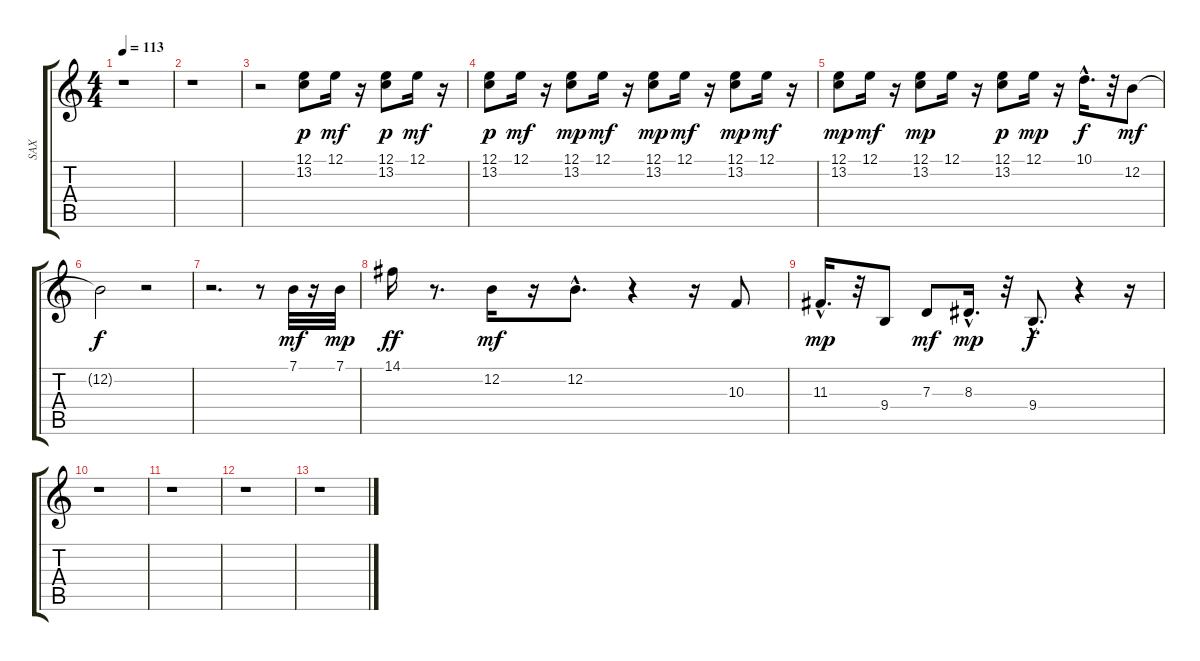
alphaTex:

\track ("SAX" "SAX") {instrument tenorsax}
\staff {score tabs}
\tuning (E4 B3 G3 D3 A2 E2) {hide}
\ts (4 4)
\tempo 113
\clef g2
\ks c
r.1{dy f} |
r.1 |
r.2 (12.1 13.2).8{dy p} 12.1.16{dy mf} r.16 (12.1 13.2).8{dy p} 12.1.16{dy mf} r.16 |
(12.1 13.2).8{dy p} 12.1.16{dy mf} r.16 (12.1 13.2).8{dy mp} 12.1.16{dy mf} r.16 (12.1 13.2).8{dy mp} 12.1.16{dy mf} r.16 (12.1 13.2).8{dy mp} 12.1.16{dy mf} r.16 |
(12.1 13.2).8{dy mp} 12.1.16{dy mf} r.16 (12.1 13.2).8{dy mp} 12.1.16 r.16 (12.1 13.2).8{dy p} 12.1.16{dy mp} r.16 10.1{hac}.16{d dy f} r.32 12.2.8{dy mf} |
12.2{t}.2{dy f} r.2 |
r.2{d} r.8 7.1.32{dy mf} r.16 7.1.32{dy mp} |
14.1.16{dy ff} r.8{d} 12.2.16{dy mf} r.16 12.2{hac}.8{d} r.4 r.16 10.3.8 |
11.3{hac}.16{d dy mp} r.32 9.4.8 7.3.8{dy mf} 8.3{hac}.16{d dy mp} r.32 9.4{hac}.8{d dy f} r.4 r.16 |
r.1 |
r.1 |
r.1 |
r.1
